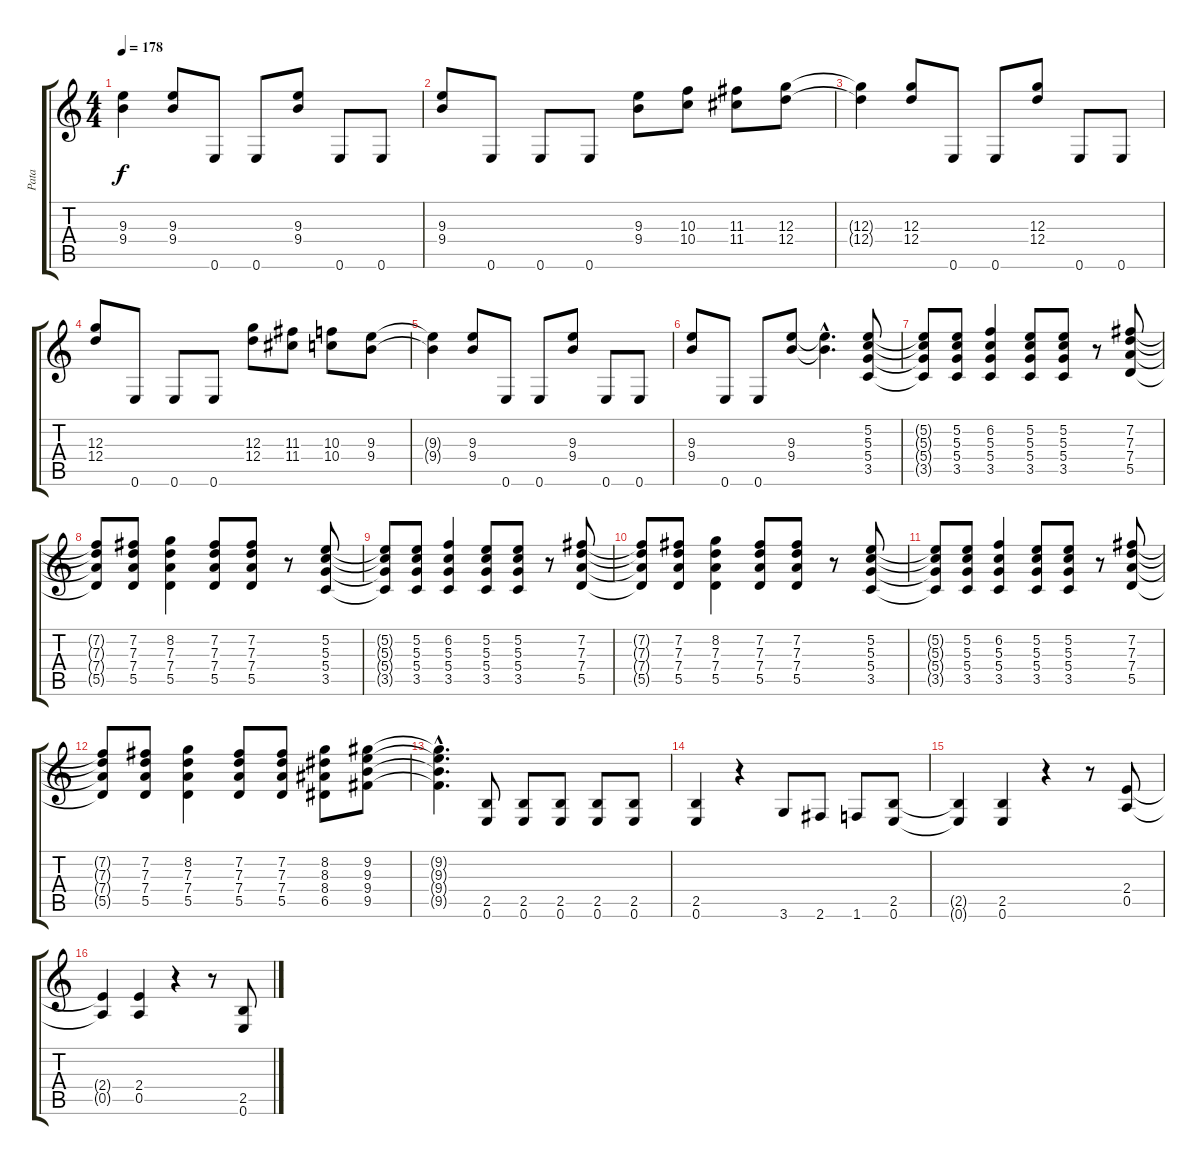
\track ("Pata" "Pata") {instrument distortionguitar}
\staff {score tabs}
\tuning (E4 B3 G3 D3 A2 E2) {hide}
\ts (4 4)
\tempo 178
\clef g2
\ks c
(9.3{t} 9.4{t}).4{dy f} (9.3 9.4).8 0.6.8 0.6.8 (9.3 9.4).8 0.6.8 0.6.8 |
(9.3 9.4).8 0.6.8 0.6.8 0.6.8 (9.3 9.4).8 (10.3 10.4).8 (11.3 11.4).8 (12.3 12.4).8 |
(12.3{t} 12.4{t}).4 (12.3 12.4).8 0.6.8 0.6.8 (12.3 12.4).8 0.6.8 0.6.8 |
(12.3 12.4).8 0.6.8 0.6.8 0.6.8 (12.3 12.4).8 (11.3 11.4).8 (10.3 10.4).8 (9.3 9.4).8 |
(9.3{t} 9.4{t}).4 (9.3 9.4).8 0.6.8 0.6.8 (9.3 9.4).8 0.6.8 0.6.8 |
(9.3 9.4).8 0.6.8 0.6.8 (9.3 9.4).8 (9.3{hac t} 9.4{hac t}).4{d} (5.2 5.3 5.4 3.5).8 |
(5.2{t} 5.3{t} 5.4{t} 3.5{t}).8 (5.2 5.3 5.4 3.5).8 (6.2 5.3 5.4 3.5).4 (5.2 5.3 5.4 3.5).8 (5.2 5.3 5.4 3.5).8 r.8 (7.2 7.3 7.4 5.5).8 |
(7.2{t} 7.3{t} 7.4{t} 5.5{t}).8 (7.2 7.3 7.4 5.5).8 (8.2 7.3 7.4 5.5).4 (7.2 7.3 7.4 5.5).8 (7.2 7.3 7.4 5.5).8 r.8 (5.2 5.3 5.4 3.5).8 |
(5.2{t} 5.3{t} 5.4{t} 3.5{t}).8 (5.2 5.3 5.4 3.5).8 (6.2 5.3 5.4 3.5).4 (5.2 5.3 5.4 3.5).8 (5.2 5.3 5.4 3.5).8 r.8 (7.2 7.3 7.4 5.5).8 |
(7.2{t} 7.3{t} 7.4{t} 5.5{t}).8 (7.2 7.3 7.4 5.5).8 (8.2 7.3 7.4 5.5).4 (7.2 7.3 7.4 5.5).8 (7.2 7.3 7.4 5.5).8 r.8 (5.2 5.3 5.4 3.5).8 |
(5.2{t} 5.3{t} 5.4{t} 3.5{t}).8 (5.2 5.3 5.4 3.5).8 (6.2 5.3 5.4 3.5).4 (5.2 5.3 5.4 3.5).8 (5.2 5.3 5.4 3.5).8 r.8 (7.2 7.3 7.4 5.5).8 |
(7.2{t} 7.3{t} 7.4{t} 5.5{t}).8 (7.2 7.3 7.4 5.5).8 (8.2 7.3 7.4 5.5).4 (7.2 7.3 7.4 5.5).8 (7.2 7.3 7.4 5.5).8 (8.2 8.3 8.4 6.5).8 (9.2 9.3 9.4 9.5).8 |
(9.2{hac t} 9.3{hac t} 9.4{hac t} 9.5{hac t}).4{d} (2.5 0.6).8 (2.5 0.6).8 (2.5 0.6).8 (2.5 0.6).8 (2.5 0.6).8 |
(2.5 0.6).4 r.4 3.6.8 2.6.8 1.6.8 (2.5 0.6).8 |
(2.5{t} 0.6{t}).4 (2.5 0.6).4 r.4 r.8 (2.4 0.5).8 |
(2.4{t} 0.5{t}).4 (2.4 0.5).4 r.4 r.8 (2.5 0.6).8
